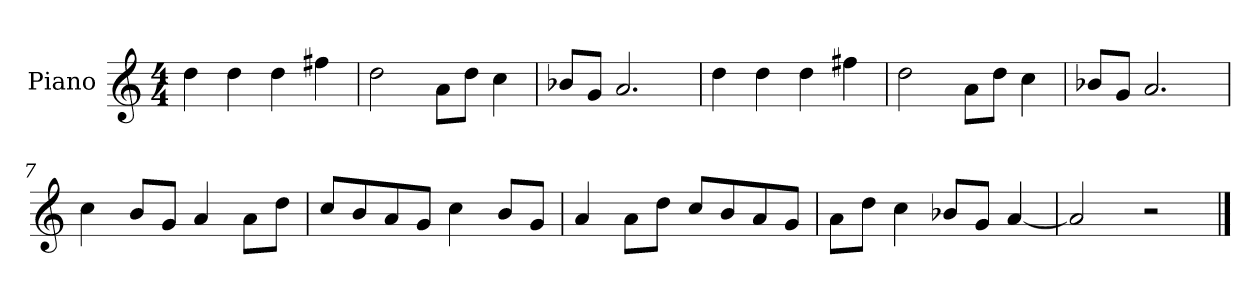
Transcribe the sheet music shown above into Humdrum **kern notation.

**kern
*part1
*staff1
*I"Piano
*I'P-no
*clefG2
*k[]
*M4/4
*MM90
=1
4dd\
4dd\
4dd\
4ff#X\
=2
2dd\
8a\L
8dd\J
4cc\
=3
8b-X/L
8g/J
2.a/
=4
4dd\
4dd\
4dd\
4ff#X\
=5
2dd\
8a\L
8dd\J
4cc\
=6
8b-X/L
8g/J
2.a/
=7
4cc\
8b/L
8g/J
4a/
8a\L
8dd\J
!!LO:LB:g=z
=8
8cc/L
8b/
8a/
8g/J
4cc\
8b/L
8g/J
=9
4a/
8a\L
8dd\J
8cc/L
8b/
8a/
8g/J
=10
8a\L
8dd\J
4cc\
8b-X/L
8g/J
[4a/
=11
2a/]
2r
==
*-
